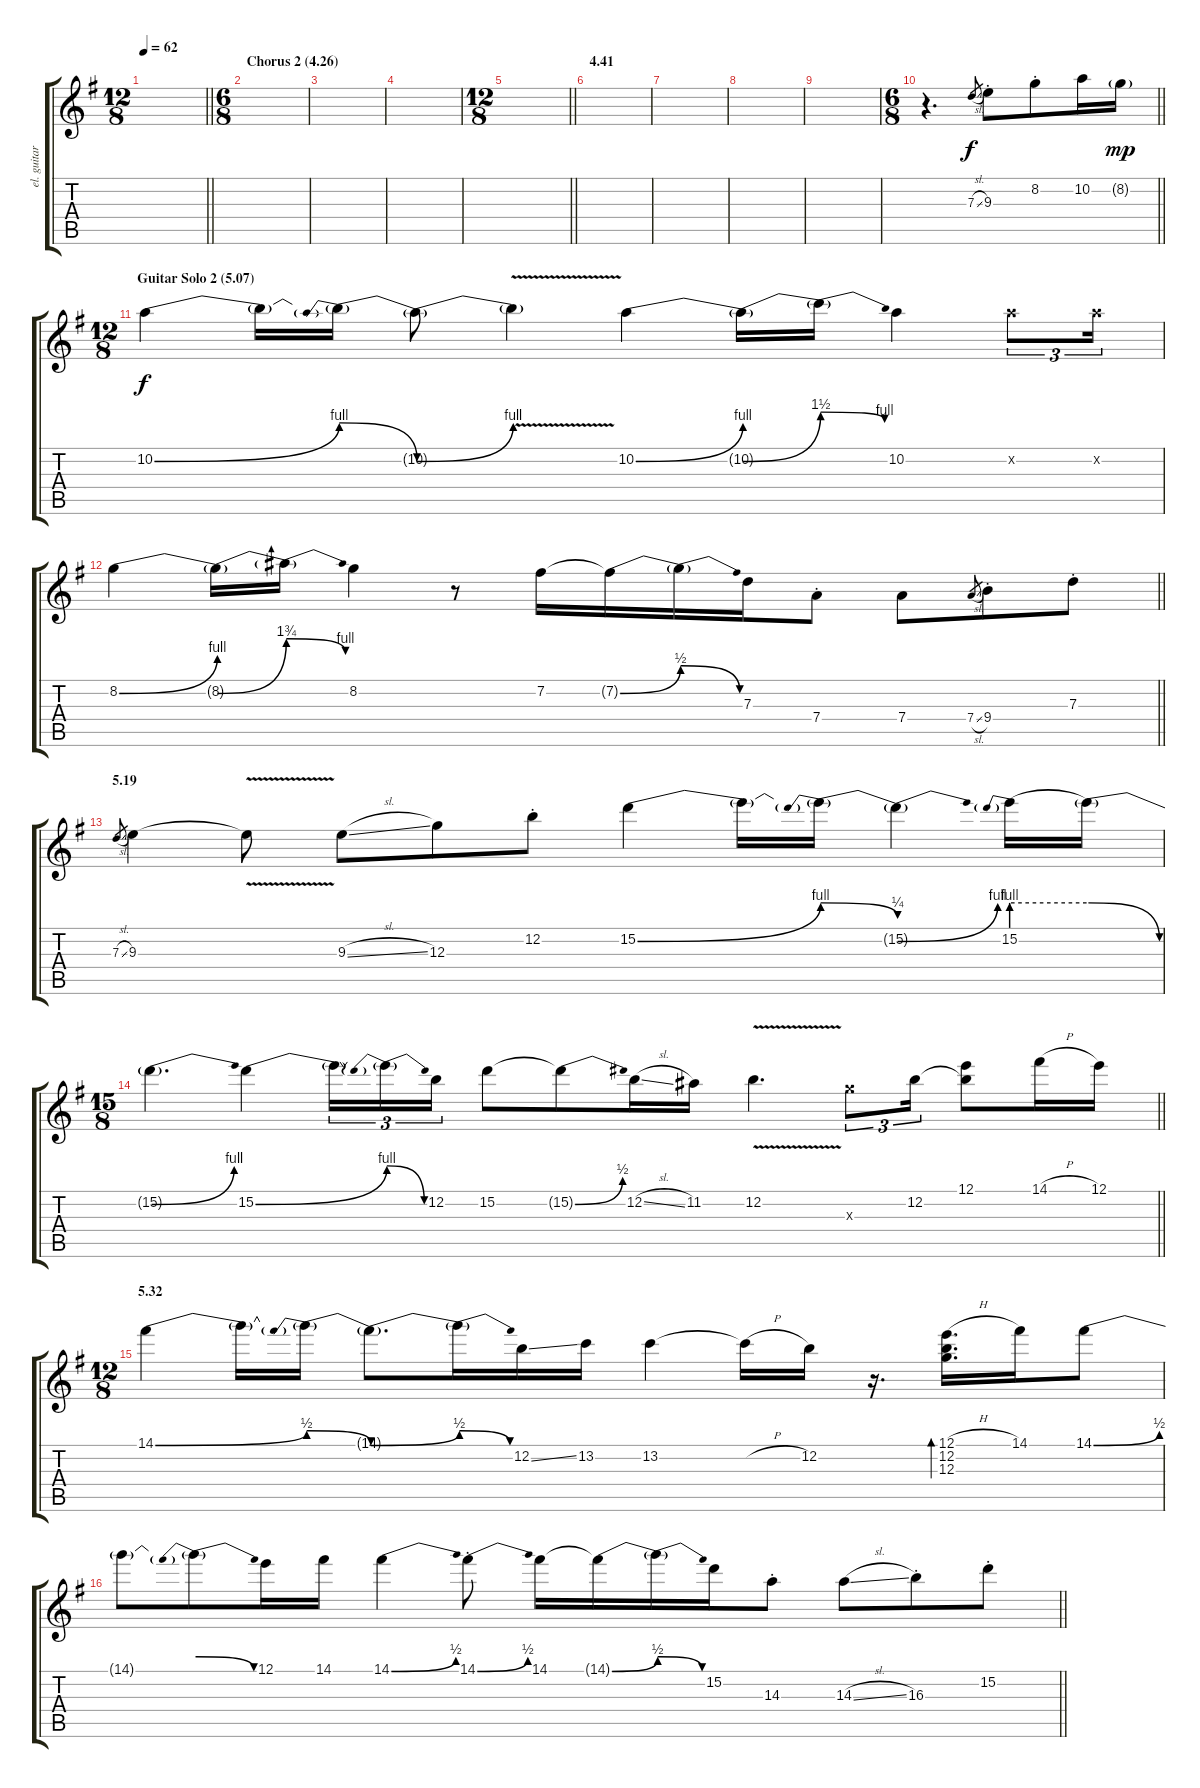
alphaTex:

\track ("el. guitar" "el. guitar") {instrument overdrivenguitar}
\staff {score tabs}
\tuning (E4 B3 G3 D3 A2 E2) {hide}
\ts (12 8)
\tempo 62
\clef g2
\barLineRight lightlight
\ks g
|
\ts (6 8)
\section ("" "Chorus 2 (4.26)")
|
|
|
\ts (12 8)
\barLineRight lightlight
|
\section ("" "4.41")
|
|
|
|
\ts (6 8)
\barLineRight lightlight
r.4{d} 7.3{sl}.8{gr} 9.3{st}.8 8.2{st}.8 10.2.16 8.2{g}.16{dy mp} |
\ts (12 8)
\section ("" "Guitar Solo 2 (5.07)")
10.2{be (bend 0 0 60 4)}.4{dy f} 10.2{t}.16 10.2{be (prebendrelease 0 4 60 0) t}.16 10.2{be (bend 0 0 60 4) t}.8 10.2{v t}.4 10.2{be (bend 0 0 60 4)}.4 10.2{be (bend 0 0 60 6) t}.16 10.2{be (release 0 6 60 4) t}.16 10.2.4 10.2{x}.8{tu (3 2)} 10.2{x}.16{tu (3 2)} |
\barLineRight lightlight
8.2{be (bend 0 0 60 4)}.4 8.2{be (bend 0 0 60 7) t}.16 8.2{be (release 0 7 60 4) t}.16 8.2.4 r.8 7.2.16 7.2{be (bend 0 0 60 2) t}.16 7.2{be (release 0 2 60 0) t}.16 7.3.16 7.4{st}.8 7.4.8 7.4{sl}.8{gr} 9.4{st}.8 7.3{st}.8 |
\section ("" "5.19")
7.3{sl}.8{gr} 9.3.4 9.3{v t}.8 9.3{sl}.8 12.3.8 12.2{st}.8 15.2{be (bend 0 0 60 4)}.4 15.2{t}.16 15.2{be (prebendrelease 0 4 60 1) t}.16 15.2{be (bend 0 0 60 4) t}.4 15.2{be (prebend 0 4 60 4)}.16 15.2{be (release 0 4 60 0) t}.16 |
\ts (15 8)
\barLineRight lightlight
15.2{be (bend 0 0 60 4) t}.4{d} 15.2{be (bend 0 0 60 4)}.4 15.2{t}.16{tu (3 2)} 15.2{be (prebendrelease 0 4 60 0) t}.16{tu (3 2)} 12.2.16{tu (3 2)} 15.2.8 15.2{be (bend 0 0 60 2) t}.8 12.2{sl}.16 11.2.16 12.2{v}.4{d} 12.3{x}.8{tu (3 2)} 12.2.16{tu (3 2)} (12.1 12.2{t}).8 14.1{h}.16 12.1.16 |
\ts (12 8)
\section ("" "5.32")
14.1{be (bend 0 0 60 2)}.4 14.1{t}.16 14.1{be (prebendrelease 0 2 60 0) t}.16 14.1{be (bend 0 0 60 2) t}.8{d} 14.1{be (release 0 2 60 0) t}.16 12.2{ss}.16 13.2.16 13.2.4 13.2{h t}.16 12.2.16 r.16{d} (12.1{h} 12.2 12.3).16{d bd 480} 14.1.16 14.1{be (bend 0 0 60 2)}.8 |
\barLineRight lightlight
14.1{t}.8 14.1{be (prebendrelease 0 2 60 0) t}.8 12.1.16 14.1.16 14.1{be (bend 0 0 60 2)}.4 14.1{be (bend 0 0 60 2) st}.8 14.1.16 14.1{be (bend 0 0 60 2) t}.16 14.1{be (release 0 2 60 0) t}.16 15.2.16 14.3{st}.8 14.3{sl}.8 16.3{st}.8 15.2{st}.8
